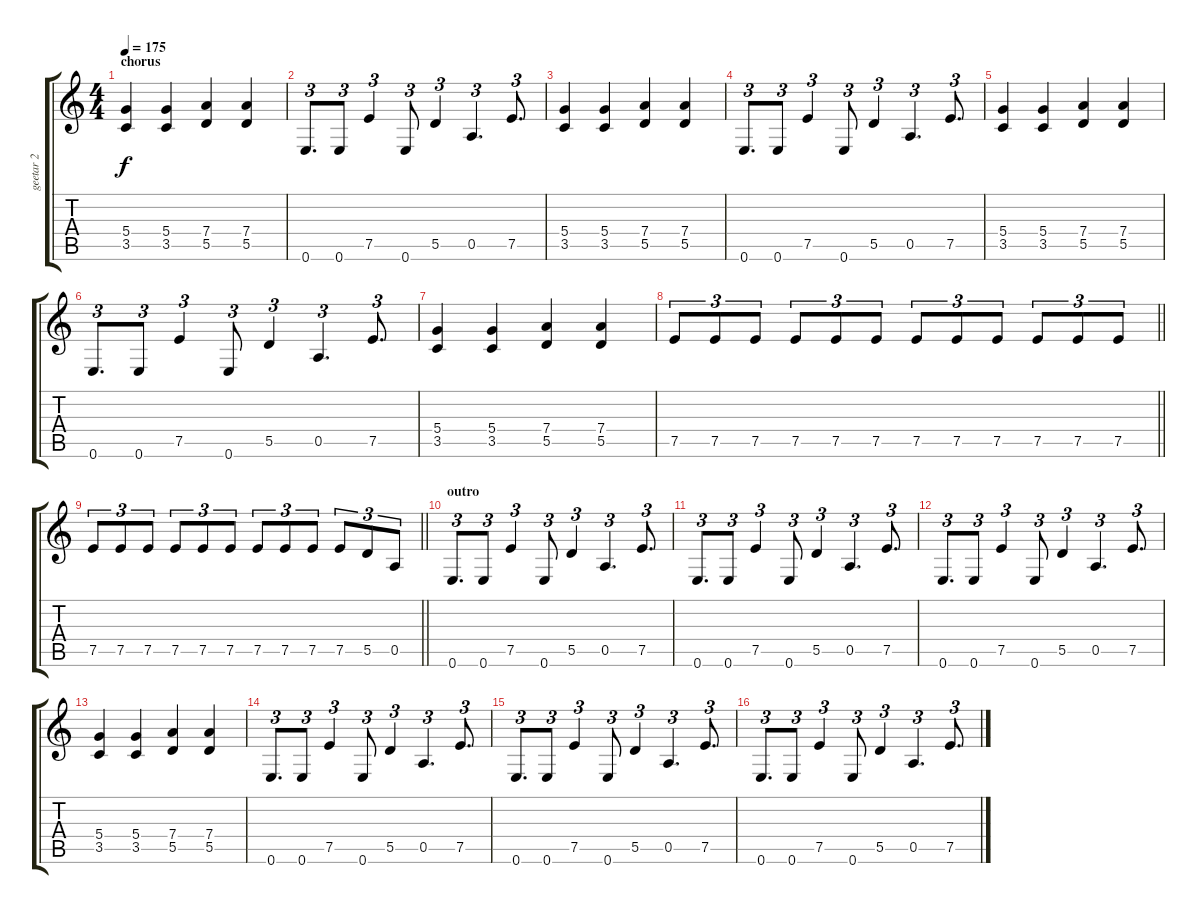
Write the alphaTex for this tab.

\track ("geetar 2" "geetar 2") {instrument distortionguitar}
\staff {score tabs}
\tuning (E4 B3 G3 D3 A2 E2) {hide}
\ts (4 4)
\section ("" "chorus")
\tempo 175
\clef g2
\ks c
(5.4 3.5).4{dy f} (5.4 3.5).4 (7.4 5.5).4 (7.4 5.5).4 |
0.6.8{d tu (3 2)} 0.6.8{tu (3 2)} 7.5.4{tu (3 2)} 0.6.8{tu (3 2)} 5.5.4{tu (3 2)} 0.5.4{d tu (3 2)} 7.5.8{d tu (3 2)} |
(5.4 3.5).4 (5.4 3.5).4 (7.4 5.5).4 (7.4 5.5).4 |
0.6.8{d tu (3 2)} 0.6.8{tu (3 2)} 7.5.4{tu (3 2)} 0.6.8{tu (3 2)} 5.5.4{tu (3 2)} 0.5.4{d tu (3 2)} 7.5.8{d tu (3 2)} |
(5.4 3.5).4 (5.4 3.5).4 (7.4 5.5).4 (7.4 5.5).4 |
0.6.8{d tu (3 2)} 0.6.8{tu (3 2)} 7.5.4{tu (3 2)} 0.6.8{tu (3 2)} 5.5.4{tu (3 2)} 0.5.4{d tu (3 2)} 7.5.8{d tu (3 2)} |
(5.4 3.5).4 (5.4 3.5).4 (7.4 5.5).4 (7.4 5.5).4 |
\barLineRight lightlight
7.5.8{tu (3 2)} 7.5.8{tu (3 2)} 7.5.8{tu (3 2)} 7.5.8{tu (3 2)} 7.5.8{tu (3 2)} 7.5.8{tu (3 2)} 7.5.8{tu (3 2)} 7.5.8{tu (3 2)} 7.5.8{tu (3 2)} 7.5.8{tu (3 2)} 7.5.8{tu (3 2)} 7.5.8{tu (3 2)} |
\barLineRight lightlight
7.5.8{tu (3 2)} 7.5.8{tu (3 2)} 7.5.8{tu (3 2)} 7.5.8{tu (3 2)} 7.5.8{tu (3 2)} 7.5.8{tu (3 2)} 7.5.8{tu (3 2)} 7.5.8{tu (3 2)} 7.5.8{tu (3 2)} 7.5.8{tu (3 2)} 5.5.8{tu (3 2)} 0.5.8{tu (3 2)} |
\section ("" "outro")
0.6.8{d tu (3 2)} 0.6.8{tu (3 2)} 7.5.4{tu (3 2)} 0.6.8{tu (3 2)} 5.5.4{tu (3 2)} 0.5.4{d tu (3 2)} 7.5.8{d tu (3 2)} |
0.6.8{d tu (3 2)} 0.6.8{tu (3 2)} 7.5.4{tu (3 2)} 0.6.8{tu (3 2)} 5.5.4{tu (3 2)} 0.5.4{d tu (3 2)} 7.5.8{d tu (3 2)} |
0.6.8{d tu (3 2)} 0.6.8{tu (3 2)} 7.5.4{tu (3 2)} 0.6.8{tu (3 2)} 5.5.4{tu (3 2)} 0.5.4{d tu (3 2)} 7.5.8{d tu (3 2)} |
(5.4 3.5).4 (5.4 3.5).4 (7.4 5.5).4 (7.4 5.5).4 |
0.6.8{d tu (3 2)} 0.6.8{tu (3 2)} 7.5.4{tu (3 2)} 0.6.8{tu (3 2)} 5.5.4{tu (3 2)} 0.5.4{d tu (3 2)} 7.5.8{d tu (3 2)} |
0.6.8{d tu (3 2)} 0.6.8{tu (3 2)} 7.5.4{tu (3 2)} 0.6.8{tu (3 2)} 5.5.4{tu (3 2)} 0.5.4{d tu (3 2)} 7.5.8{d tu (3 2)} |
0.6.8{d tu (3 2)} 0.6.8{tu (3 2)} 7.5.4{tu (3 2)} 0.6.8{tu (3 2)} 5.5.4{tu (3 2)} 0.5.4{d tu (3 2)} 7.5.8{d tu (3 2)}
